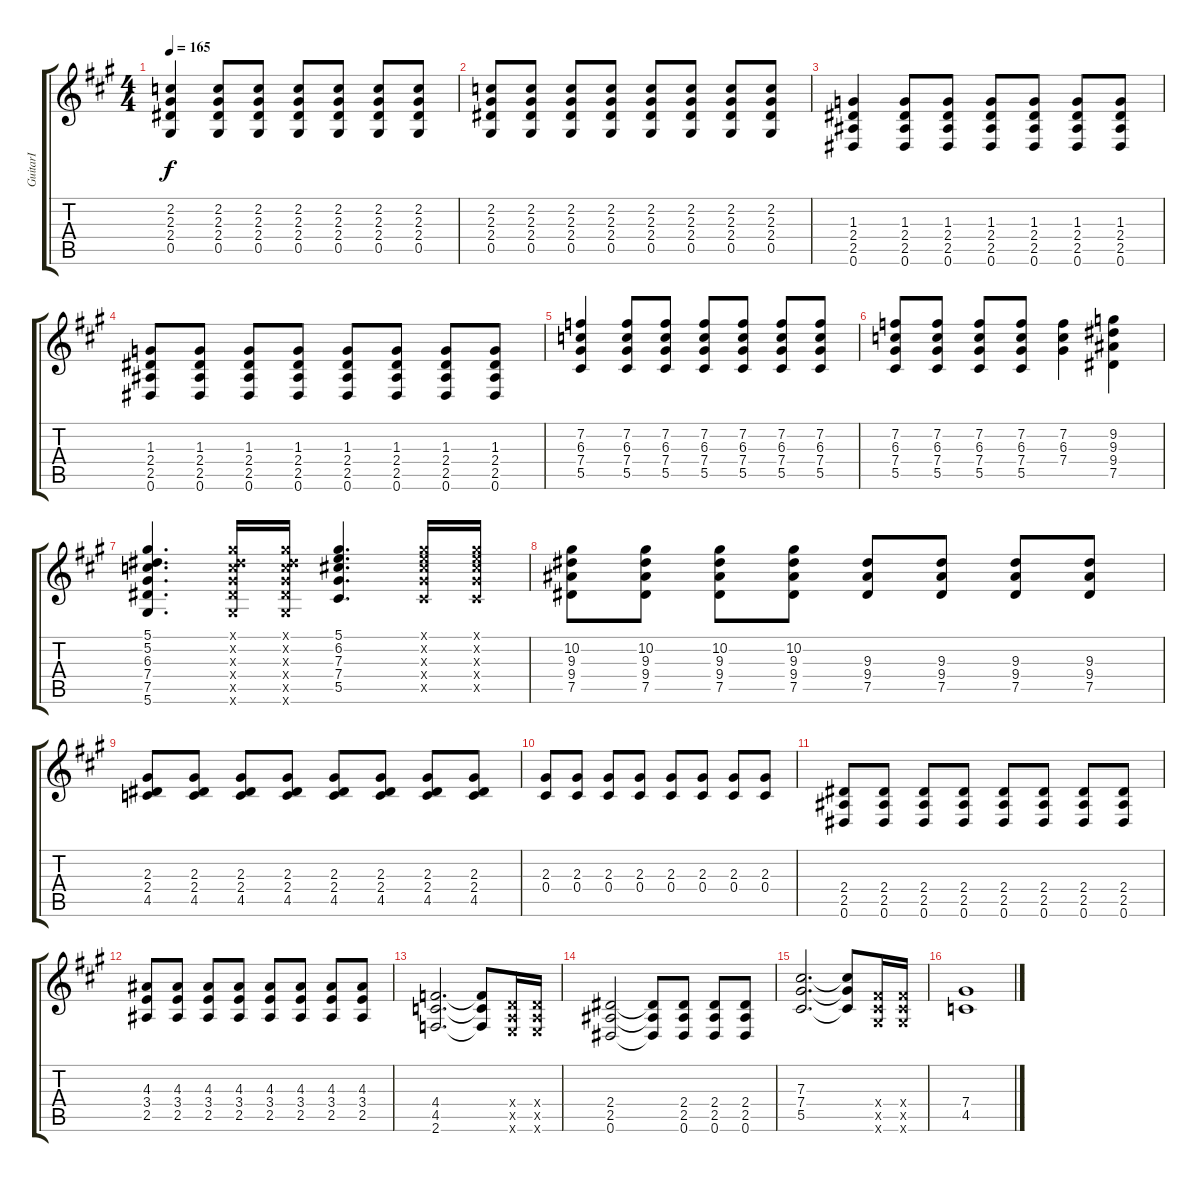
\track ("GuitarⅠ" "GuitarⅠ") {instrument overdrivenguitar}
\staff {score tabs}
\tuning (Eb4 Bb3 Gb3 Db3 Ab2 Eb2) {hide}
\ts (4 4)
\tempo 165
\clef g2
\ks a
(2.2 2.3 2.4 0.5).4{dy f} (2.2 2.3 2.4 0.5).8 (2.2 2.3 2.4 0.5).8 (2.2 2.3 2.4 0.5).8 (2.2 2.3 2.4 0.5).8 (2.2 2.3 2.4 0.5).8 (2.2 2.3 2.4 0.5).8 |
(2.2 2.3 2.4 0.5).8 (2.2 2.3 2.4 0.5).8 (2.2 2.3 2.4 0.5).8 (2.2 2.3 2.4 0.5).8 (2.2 2.3 2.4 0.5).8 (2.2 2.3 2.4 0.5).8 (2.2 2.3 2.4 0.5).8 (2.2 2.3 2.4 0.5).8 |
(1.3 2.4 2.5 0.6).4 (1.3 2.4 2.5 0.6).8 (1.3 2.4 2.5 0.6).8 (1.3 2.4 2.5 0.6).8 (1.3 2.4 2.5 0.6).8 (1.3 2.4 2.5 0.6).8 (1.3 2.4 2.5 0.6).8 |
(1.3 2.4 2.5 0.6).8 (1.3 2.4 2.5 0.6).8 (1.3 2.4 2.5 0.6).8 (1.3 2.4 2.5 0.6).8 (1.3 2.4 2.5 0.6).8 (1.3 2.4 2.5 0.6).8 (1.3 2.4 2.5 0.6).8 (1.3 2.4 2.5 0.6).8 |
(7.2 6.3 7.4 5.5).4 (7.2 6.3 7.4 5.5).8 (7.2 6.3 7.4 5.5).8 (7.2 6.3 7.4 5.5).8 (7.2 6.3 7.4 5.5).8 (7.2 6.3 7.4 5.5).8 (7.2 6.3 7.4 5.5).8 |
(7.2 6.3 7.4 5.5).8 (7.2 6.3 7.4 5.5).8 (7.2 6.3 7.4 5.5).8 (7.2 6.3 7.4 5.5).8 (7.2 6.3 7.4).4 (9.2 9.3 9.4 7.5).4 |
(5.1 5.2 6.3 7.4 7.5 5.6).4{d} (5.1{x} 5.2{x} 6.3{x} 7.4{x} 7.5{x} 5.6{x}).16 (5.1{x} 5.2{x} 6.3{x} 7.4{x} 7.5{x} 5.6{x}).16 (5.1 6.2 7.3 7.4 5.5).4{d} (5.1{x} 6.2{x} 7.3{x} 7.4{x} 5.5{x}).16{beam Up} (5.1{x} 6.2{x} 7.3{x} 7.4{x} 5.5{x}).16{beam Up} |
(10.2 9.3 9.4 7.5).8 (10.2 9.3 9.4 7.5).8 (10.2 9.3 9.4 7.5).8 (10.2 9.3 9.4 7.5).8 (9.3 9.4 7.5).8 (9.3 9.4 7.5).8 (9.3 9.4 7.5).8 (9.3 9.4 7.5).8 |
(2.3 2.4 4.5).8 (2.3 2.4 4.5).8 (2.3 2.4 4.5).8 (2.3 2.4 4.5).8 (2.3 2.4 4.5).8 (2.3 2.4 4.5).8 (2.3 2.4 4.5).8 (2.3 2.4 4.5).8 |
(2.3 0.4).8 (2.3 0.4).8 (2.3 0.4).8 (2.3 0.4).8 (2.3 0.4).8 (2.3 0.4).8 (2.3 0.4).8 (2.3 0.4).8 |
(2.4 2.5 0.6).8 (2.4 2.5 0.6).8 (2.4 2.5 0.6).8 (2.4 2.5 0.6).8 (2.4 2.5 0.6).8 (2.4 2.5 0.6).8 (2.4 2.5 0.6).8 (2.4 2.5 0.6).8 |
(4.3 3.4 2.5).8 (4.3 3.4 2.5).8 (4.3 3.4 2.5).8 (4.3 3.4 2.5).8 (4.3 3.4 2.5).8 (4.3 3.4 2.5).8 (4.3 3.4 2.5).8 (4.3 3.4 2.5).8 |
(4.4 4.5 2.6).2{d} (4.4{t} 4.5{t} 2.6{t}).8 (1.4{x} 1.5{x} 1.6{x}).16 (1.4{x} 1.5{x} 1.6{x}).16 |
(2.4 2.5 0.6).2 (2.4{t} 2.5{t} 0.6{t}).8 (2.4 2.5 0.6).8 (2.4 2.5 0.6).8 (2.4 2.5 0.6).8 |
(7.3 7.4 5.5).2{d} (7.3{t} 7.4{t} 5.5{t}).8 (5.4{x} 5.5{x} 5.6{x}).16 (5.4{x} 5.5{x} 5.6{x}).16 |
(7.4 4.5).1
